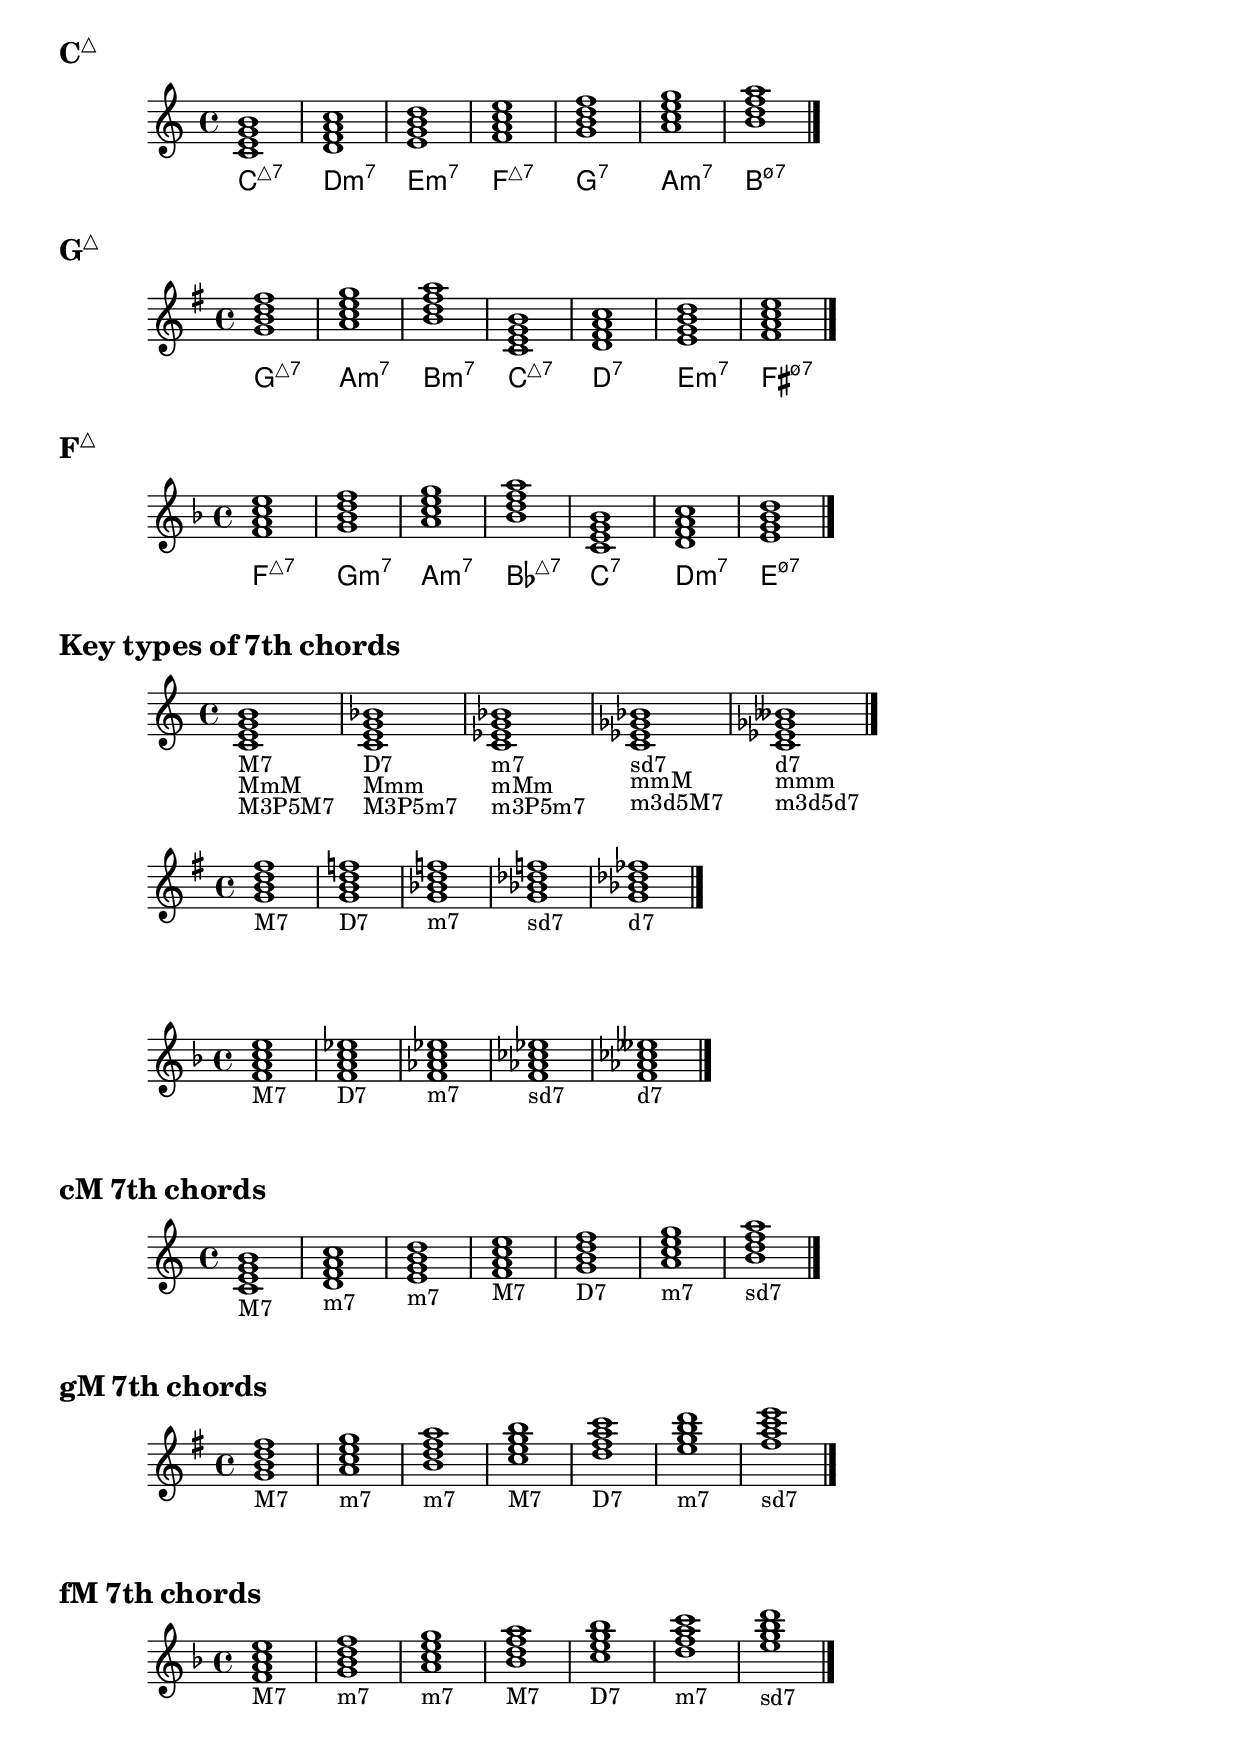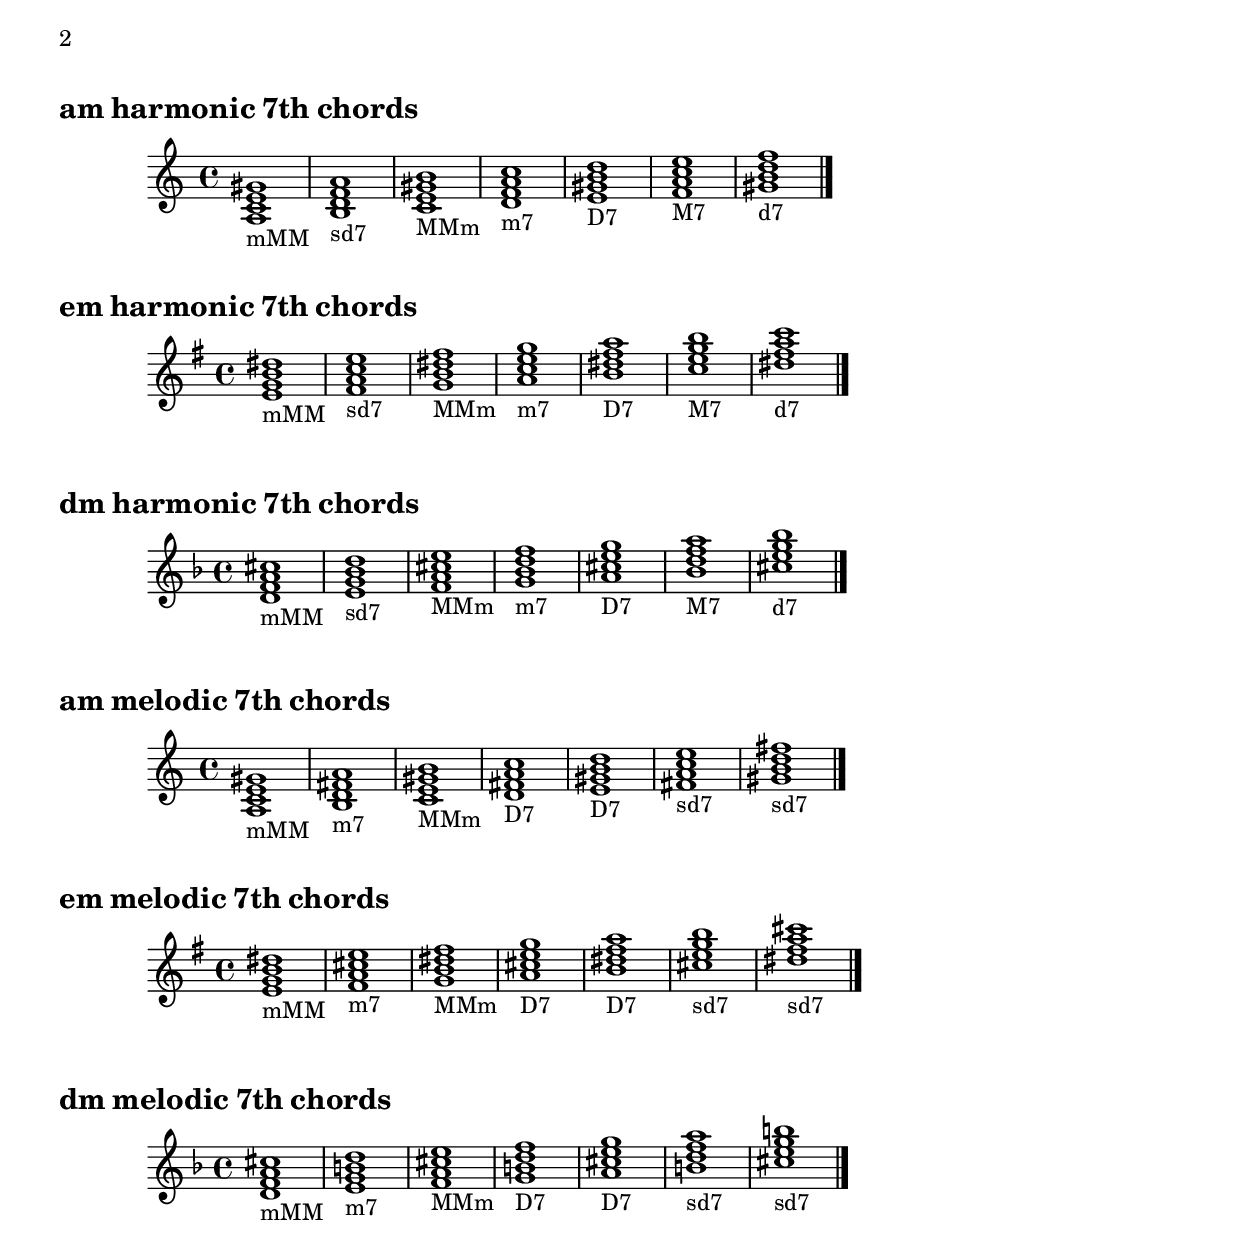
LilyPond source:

\version "2.23.81"

chNameExceptions = {
  <c e g b>-\markup \super "△7"
  <c e gis bes>-\markup { + \super 7 }
  <c ees ges bes>-\markup \super "ø7"
}

\layout {
  \context {
    \ChordNames
    chordNameExceptions =
    #(append (sequential-music-to-chord-exceptions chNameExceptions #t)
      ignatzekExceptions)
  }
}

#(define (replace-step repl pitches)
  (map (lambda (pitch)
    (if (eqv? (ly:pitch-steps pitch) (ly:pitch-steps repl)) repl pitch))
  pitches))

chordmodifiers.hdim =
  #(lambda (pitches) (replace-step #{ ees' #} (replace-step #{ ges' #} pitches)))

chSeq = \chordmode {
  \key c \major
  c1 c:m c:aug c:dim \break
  c1:maj7 c:m7 c:aug7 c:dim7 c:7 c:m7.5- c:hdim7
}

cMajor = \chordmode {
  \key c \major
  c1:maj7 d:m7 e:m7 f:maj7 g:7 a:m7 b:hdim7 \bar "|."
}

gMajor = \chordmode {
  \key g \major
  g1:maj7 a:m7 b:m7 c:maj7 d:7 e:m7 fis:hdim7 \bar "|."
}

fMajor = \chordmode {
  \key f \major
  f:maj7 g:m7 a:m7 bes:maj7 c:7 d:m7 e:hdim7 \bar "|."
}

\markup { \huge \bold \concat { C \super "△" } }
<<
  \new Staff = cMajor \cMajor
  \new ChordNames = cMajor \cMajor
>>

\markup { \huge \bold \concat { G \super "△" } }
<<
  \new Staff = gMajor \gMajor
  \new ChordNames = gMajor \gMajor
>>

\markup { \huge \bold \concat { F \super "△" } }
<<
  \new Staff = fMajor \fMajor
  \new ChordNames = fMajor \fMajor
>>

%%%%%%%%%%%%%%%%%%%%%%%%%%%%%%%%%%%%%%%%%%%%%%%%%%%%%%%%%%%%%%%%%%%%%%%%%%%%%%%%

\markup \huge \bold { Key types of 7th chords }

\relative {
  \clef treble
  \key c \major
  \time 4/4
  \textLengthOn
  <c'=' e g b>1-\markup { M7 }-\markup { MmM }-\markup { M3P5M7 } |
  <c e g bes>-\markup { D7 }-\markup { Mmm }-\markup { M3P5m7 } |
  <c ees g bes>-\markup { m7 }-\markup { mMm }-\markup { m3P5m7 } |
  <c ees ges bes>-\markup { sd7 }-\markup { mmM }-\markup { m3d5M7 } |
  <c=' ees ges beses>-\markup { d7 }-\markup { mmm }-\markup { m3d5d7 } \bar "|."
}

\relative {
  \clef treble
  \key g \major
  \time 4/4
  <g'=' b d fis>1-\markup M7 |
  <g b d f>-\markup D7 |
  <g bes d f>-\markup m7 |
  <g bes des f>-\markup sd7 |
  <g=' bes des fes>-\markup d7 \bar "|."
}

\relative {
  \clef treble
  \key f \major
  \time 4/4
  <f'=' a c e>1-\markup M7 |
  <f a c ees>-\markup D7 |
  <f aes c ees>-\markup m7 |
  <f aes ces ees>-\markup sd7 |
  <f=' aes ces eeses>-\markup d7 \bar "|."
}

\markup \huge \bold { \vspace #2 cM 7th chords }

\relative {
  \clef treble
  \key c \major
  \time 4/4
  <c'=' e g b>1-\markup M7 |
  <d f a c>-\markup m7 |
  <e g b d>-\markup m7 |
  <f a c e>-\markup M7 |
  <g b d f>-\markup D7 |
  <a c e g>-\markup m7 |
  <b=' d f a>-\markup sd7 \bar "|."
}

\markup \huge \bold { \vspace #2 gM 7th chords }

\relative {
  \clef treble
  \key g \major
  \time 4/4
  <g'=' b d fis>1-\markup M7 |
  <a c e g>-\markup m7 |
  <b d fis a>-\markup m7 |
  <c e g b>-\markup M7 |
  <d fis a c>-\markup D7 |
  <e g b d>-\markup m7 |
  <fis='' a c e>-\markup sd7 \bar "|."
}

\markup \huge \bold { \vspace #2 fM 7th chords }

\relative {
  \clef treble
  \key f \major
  \time 4/4
  <f'=' a c e>1-\markup M7 |
  <g bes d f>-\markup m7 |
  <a c e g>-\markup m7 |
  <bes d f a>-\markup M7 |
  <c e g bes>-\markup D7 |
  <d f a c>-\markup m7 |
  <e='' g bes d>-\markup sd7 \bar "|."
}

\markup \huge \bold { \vspace #2 am harmonic 7th chords }

\relative {
  \clef treble
  \key a \minor
  \time 4/4
  <a= c e gis>1-\markup mMM |
  <b d f a>-\markup sd7 |
  <c e gis b>-\markup MMm |
  <d f a c>-\markup m7 |
  <e gis b d>-\markup D7 |
  <f a c e>-\markup M7 |
  <gis=' b d f>-\markup d7 \bar "|."
}

\markup \huge \bold { \vspace #2 em harmonic 7th chords }

\relative {
  \clef treble
  \key e \minor
  \time 4/4
  <e'=' g b dis>1-\markup mMM |
  <fis a c e>-\markup sd7 |
  <g b dis fis>-\markup MMm |
  <a c e g>-\markup m7 |
  <b dis fis a>-\markup D7 |
  <c e g b>-\markup M7 |
  <dis='' fis a c>-\markup d7 \bar "|."
}

\markup \huge \bold { \vspace #2 dm harmonic 7th chords }

\relative {
  \clef treble
  \key d \minor
  \time 4/4
  <d'=' f a cis>1-\markup mMM |
  <e g bes d>-\markup sd7 |
  <f a cis e>-\markup MMm |
  <g bes d f>-\markup m7 |
  <a cis e g>-\markup D7 |
  <bes d f a>-\markup M7 |
  <cis='' e g bes>-\markup d7 \bar "|."
}

\markup \huge \bold { \vspace #2 am melodic 7th chords }

\relative {
  \clef treble
  \key a \minor
  \time 4/4
  <a= c e gis>1-\markup mMM |
  <b d fis a>-\markup m7 |
  <c e gis b>-\markup MMm |
  <d fis a c>-\markup D7 |
  <e gis b d>-\markup D7 |
  <fis a c e>-\markup sd7 |
  <gis=' b d fis>-\markup sd7 \bar "|."
}

\markup \huge \bold { \vspace #2 em melodic 7th chords }

\relative {
  \clef treble
  \key e \minor
  \time 4/4
  <e'=' g b dis>1-\markup mMM |
  <fis a cis e>-\markup m7 |
  <g b dis fis>-\markup MMm |
  <a cis e g>-\markup D7 |
  <b dis fis a>-\markup D7 |
  <cis e g b>-\markup sd7 |
  <dis='' fis a cis>-\markup sd7 \bar "|."
}

\markup \huge \bold { \vspace #2 dm melodic 7th chords }

\relative {
  \clef treble
  \key d \minor
  \time 4/4
  <d'=' f a cis>1-\markup mMM |
  <e g b d>-\markup m7 |
  <f a cis e>-\markup MMm |
  <g b d f>-\markup D7 |
  <a cis e g>-\markup D7 |
  <b d f a>-\markup sd7 |
  <cis='' e g b>-\markup sd7 \bar "|."
}
